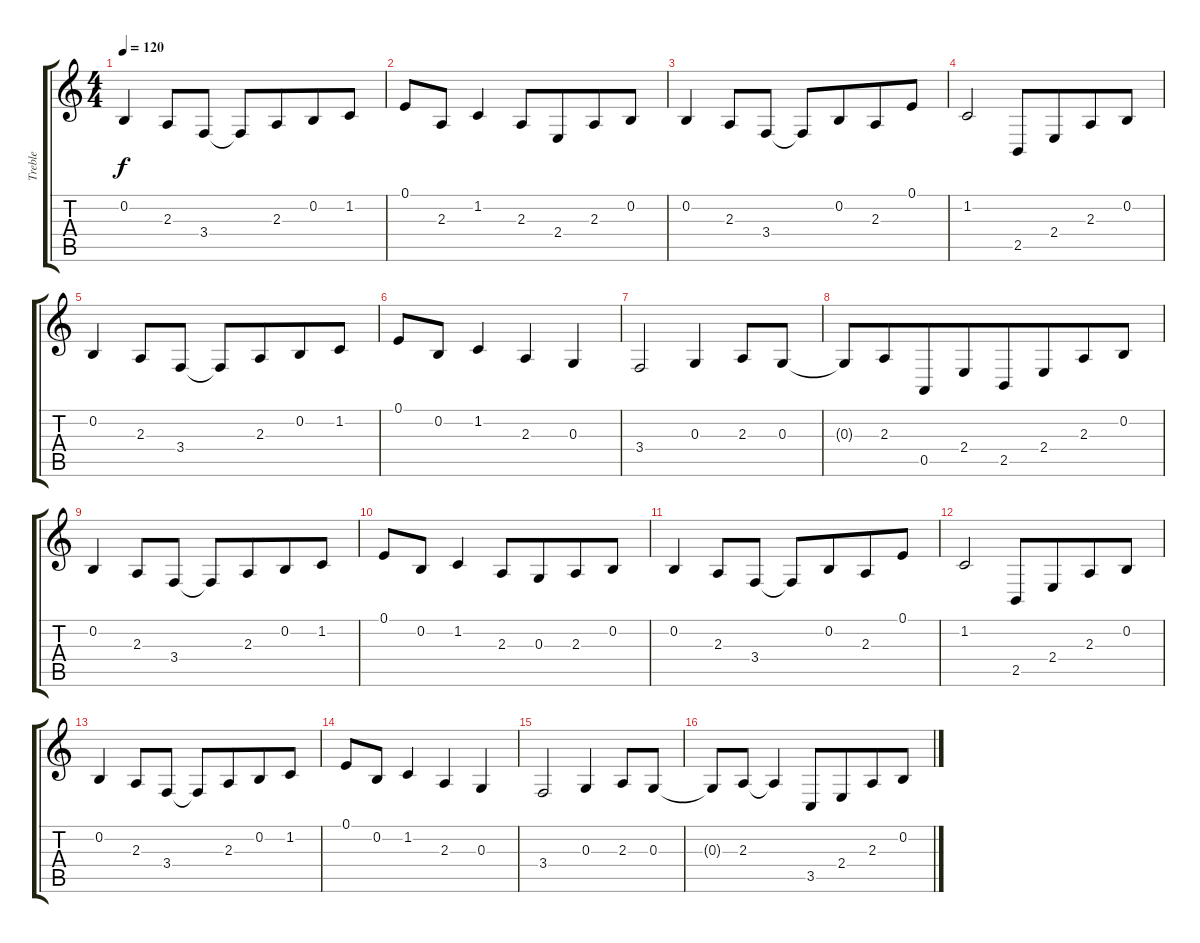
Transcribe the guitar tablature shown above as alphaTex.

\track ("Treble" "Treble") {instrument acousticgrandpiano}
\staff {score tabs}
\tuning (E4 B3 G3 D3 A2 E2) {hide}
\ts (4 4)
\tempo 120
\clef g2
\ks c
0.2.4{dy f} 2.3.8 3.4.8 3.4{t}.8 2.3.8{beam merge} 0.2.8 1.2.8 |
0.1.8 2.3.8 1.2.4 2.3.8 2.4.8{beam merge} 2.3.8 0.2.8 |
0.2.4 2.3.8 3.4.8 3.4{t}.8{beam Up} 0.2.8{beam Up beam merge} 2.3.8{beam Up} 0.1.8{beam Up} |
1.2.2 2.5.8 2.4.8{beam merge} 2.3.8 0.2.8 |
0.2.4 2.3.8 3.4.8 3.4{t}.8{beam Up} 2.3.8{beam Up beam merge} 0.2.8{beam Up} 1.2.8{beam Up} |
0.1.8 0.2.8 1.2.4 2.3.4 0.3.4 |
3.4.2 0.3.4 2.3.8 0.3.8 |
0.3{t}.8 2.3.8{beam merge} 0.5.8 2.4.8{beam merge} 2.5.8 2.4.8{beam merge} 2.3.8 0.2.8 |
0.2.4 2.3.8 3.4.8 3.4{t}.8 2.3.8{beam merge} 0.2.8 1.2.8 |
0.1.8 0.2.8 1.2.4 2.3.8 0.3.8{beam merge} 2.3.8 0.2.8 |
0.2.4 2.3.8 3.4.8 3.4{t}.8{beam Up} 0.2.8{beam Up beam merge} 2.3.8{beam Up} 0.1.8{beam Up} |
1.2.2 2.5.8{beam merge} 2.4.8{beam merge} 2.3.8{beam merge} 0.2.8 |
0.2.4 2.3.8 3.4.8 3.4{t}.8 2.3.8{beam merge} 0.2.8 1.2.8 |
0.1.8 0.2.8 1.2.4 2.3.4 0.3.4 |
3.4.2 0.3.4 2.3.8 0.3.8 |
0.3{t}.8 2.3.8 2.3{t}.4 3.5.8 2.4.8{beam merge} 2.3.8 0.2.8
